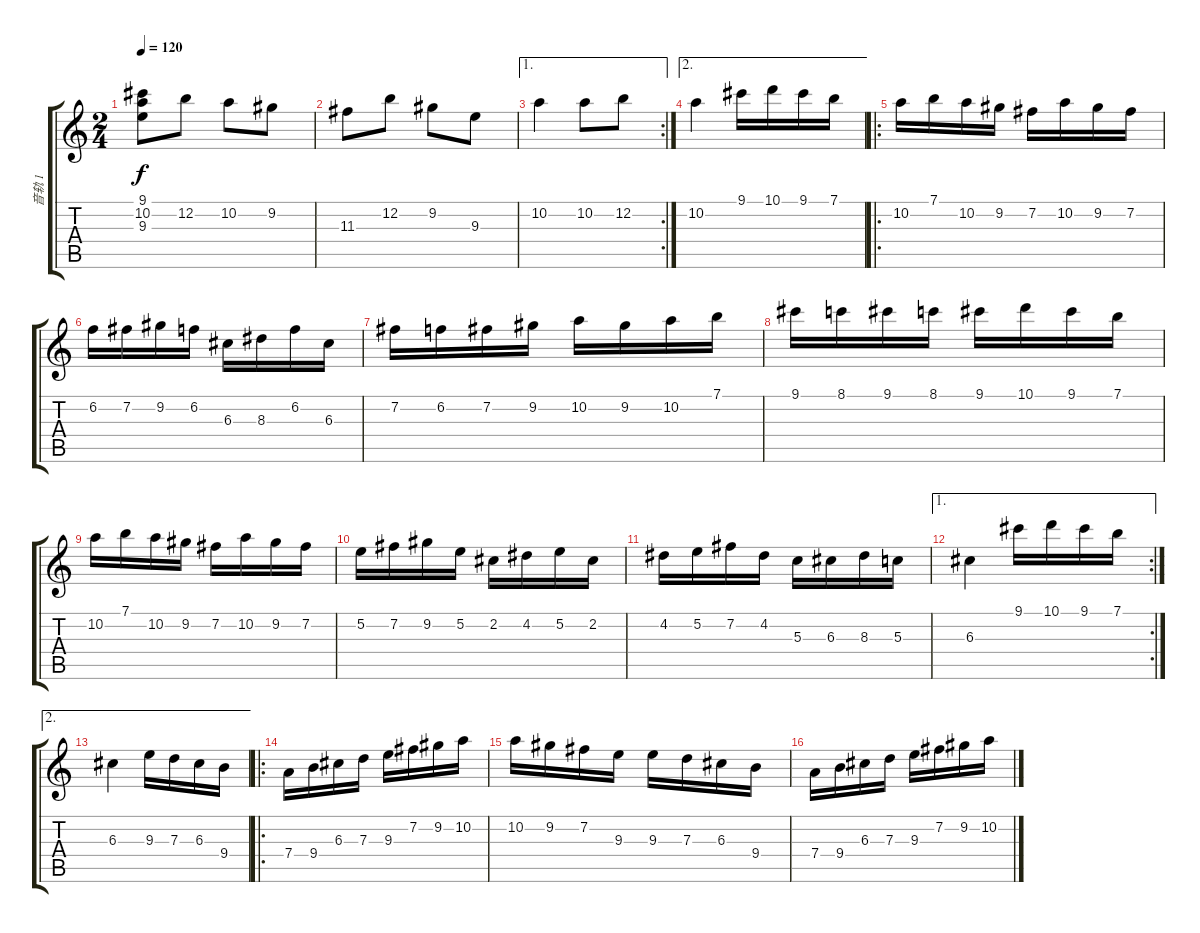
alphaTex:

\track ("音轨 1" "音轨 1") {instrument distortionguitar}
\staff {score tabs}
\tuning (E4 B3 G3 D3 A2 E2) {hide}
\ts (2 4)
\tempo 120
\clef g2
\ks c
(9.1 10.2 9.3).8{dy f} 12.2.8 10.2.8 9.2.8 |
11.3.8 12.2.8 9.2.8 9.3.8 |
\ae 1
\rc 2
10.2.4 10.2.8 12.2.8 |
\ae 2
10.2.4 9.1.16 10.1.16 9.1.16 7.1.16 |
\ro
10.2.16 7.1.16 10.2.16 9.2.16 7.2.16 10.2.16 9.2.16 7.2.16 |
6.2.16 7.2.16 9.2.16 6.2.16 6.3.16 8.3.16 6.2.16 6.3.16 |
7.2.16 6.2.16 7.2.16 9.2.16 10.2.16 9.2.16 10.2.16 7.1.16 |
9.1.16 8.1.16 9.1.16 8.1.16 9.1.16 10.1.16 9.1.16 7.1.16 |
10.2.16 7.1.16 10.2.16 9.2.16 7.2.16 10.2.16 9.2.16 7.2.16 |
5.2.16 7.2.16 9.2.16 5.2.16 2.2.16 4.2.16 5.2.16 2.2.16 |
4.2.16 5.2.16 7.2.16 4.2.16 5.3.16 6.3.16 8.3.16 5.3.16 |
\ae 1
\rc 2
6.3.4 9.1.16 10.1.16 9.1.16 7.1.16 |
\ae 2
6.3.4 9.3.16 7.3.16 6.3.16 9.4.16 |
\ro
7.4.16 9.4.16 6.3.16 7.3.16 9.3.16 7.2.16 9.2.16 10.2.16 |
10.2.16 9.2.16 7.2.16 9.3.16 9.3.16 7.3.16 6.3.16 9.4.16 |
7.4.16 9.4.16 6.3.16 7.3.16 9.3.16 7.2.16 9.2.16 10.2.16
